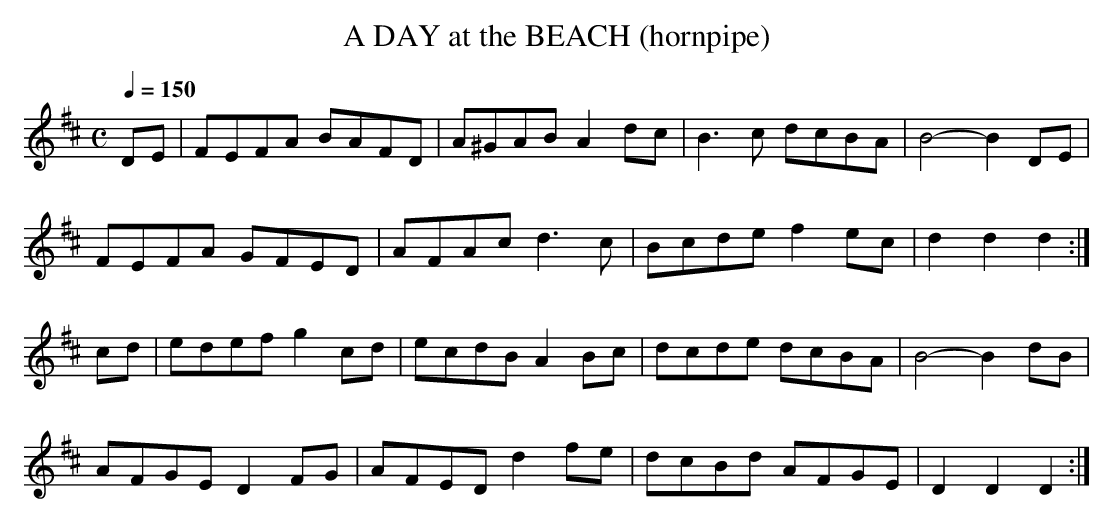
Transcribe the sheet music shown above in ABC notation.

X:1
T:DAY at the BEACH (hornpipe), A
Q:1/4=150
M:C
L:1/8
K:D
DE|FEFA BAFD|A^GAB A2dc|B3c dcBA|B4 -B2DE|
FEFA GFED|AFAc d3c|Bcde f2ec|d2 d2 d2 :|
cd|edef g2cd|ecdB A2Bc|dcde dcBA|B4 -B2dB|
AFGE D2FG|AFED d2fe|dcBd AFGE|D2 D2 D2 :|
